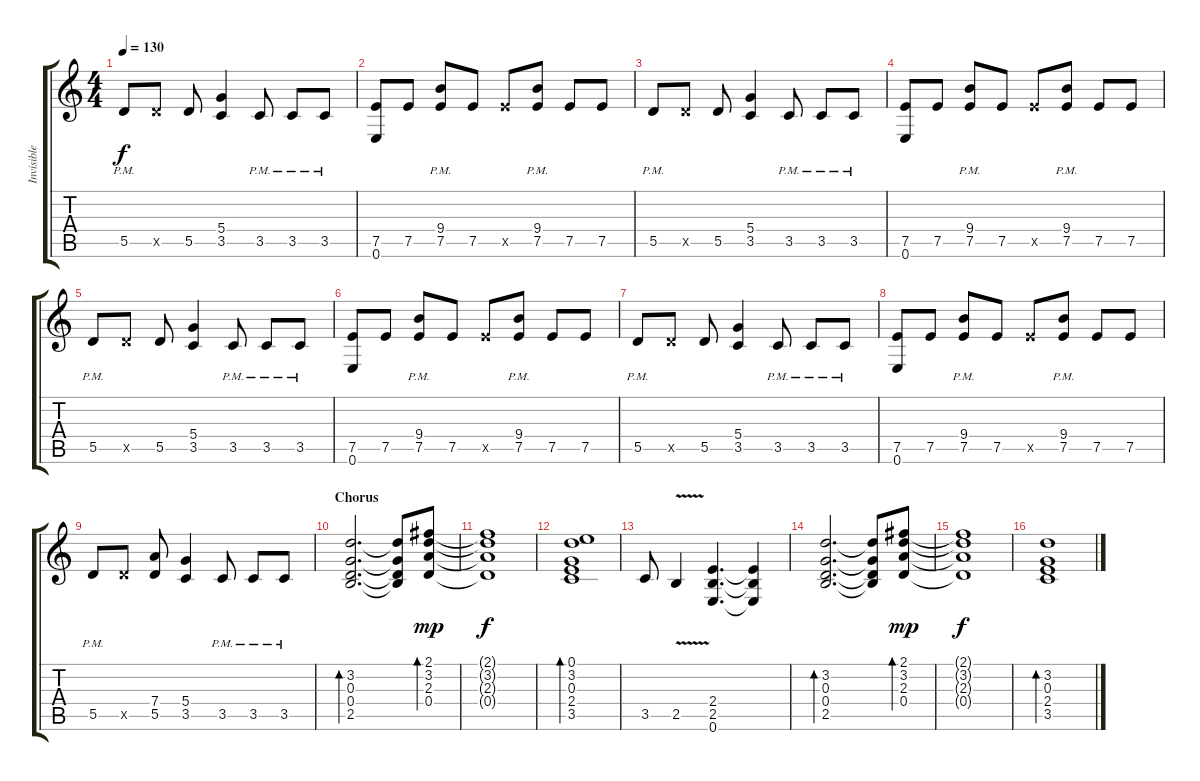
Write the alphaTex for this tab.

\track ("Invisible Guitarist !" "Invisible ") {instrument distortionguitar}
\staff {score tabs}
\tuning (E4 B3 G3 D3 A2 E2) {hide}
\ts (4 4)
\tempo 130
\clef g2
\ks c
5.5{pm}.8{dy f} 5.5{x}.8 5.5.8 (5.4 3.5).4 3.5{pm}.8 3.5{pm}.8 3.5{pm}.8 |
(7.5 0.6).8 7.5.8 (9.4 7.5{pm}).8 7.5.8 7.5{x}.8 (9.4 7.5{pm}).8 7.5.8 7.5.8 |
5.5{pm}.8 5.5{x}.8 5.5.8 (5.4 3.5).4 3.5{pm}.8 3.5{pm}.8 3.5{pm}.8 |
(7.5 0.6).8 7.5.8 (9.4 7.5{pm}).8 7.5.8 7.5{x}.8 (9.4 7.5{pm}).8 7.5.8 7.5.8 |
5.5{pm}.8 5.5{x}.8 5.5.8 (5.4 3.5).4 3.5{pm}.8 3.5{pm}.8 3.5{pm}.8 |
(7.5 0.6).8 7.5.8 (9.4 7.5{pm}).8 7.5.8 7.5{x}.8 (9.4 7.5{pm}).8 7.5.8 7.5.8 |
5.5{pm}.8 5.5{x}.8 5.5.8 (5.4 3.5).4 3.5{pm}.8 3.5{pm}.8 3.5{pm}.8 |
(7.5 0.6).8 7.5.8 (9.4 7.5{pm}).8 7.5.8 7.5{x}.8 (9.4 7.5{pm}).8 7.5.8 7.5.8 |
5.5{pm}.8 5.5{x}.8 (7.4 5.5).8 (5.4 3.5).4 3.5{pm}.8 3.5{pm}.8 3.5{pm}.8 |
\section ("" "Chorus")
(3.2 0.3 0.4 2.5).2{d bd 30} (3.2{t} 0.3{t} 0.4{t} 2.5{t}).8 (2.1 3.2 2.3 0.4).8{bd 120 dy mp} |
(2.1{t} 3.2{t} 2.3{t} 0.4{t}).1{dy f} |
(0.1 3.2 0.3 2.4 3.5).1{bd 30} |
3.5.8 2.5{v}.4 (2.4 2.5 0.6).4{d} (2.4{t} 2.5{t} 0.6{t}).4 |
(3.2 0.3 0.4 2.5).2{d bd 30} (3.2{t} 0.3{t} 0.4{t} 2.5{t}).8 (2.1 3.2 2.3 0.4).8{bd 120 dy mp} |
(2.1{t} 3.2{t} 2.3{t} 0.4{t}).1{dy f} |
(3.2 0.3 2.4 3.5).1{bd 30}
